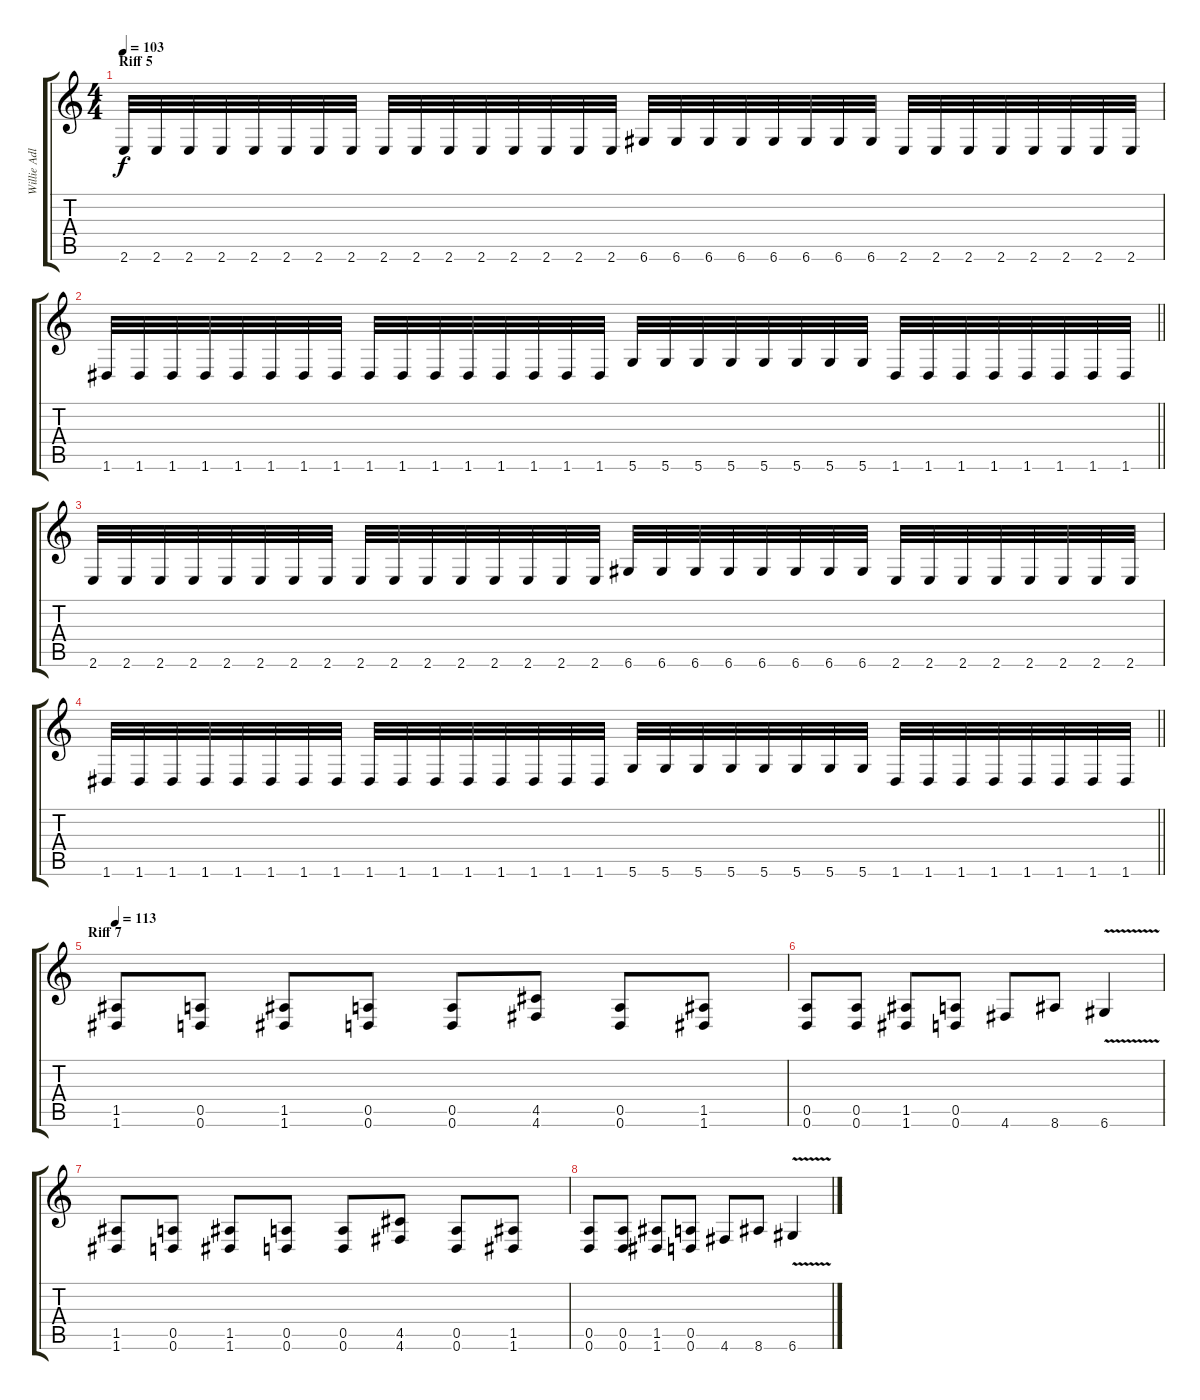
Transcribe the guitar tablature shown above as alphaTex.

\track ("Willie Adler" "Willie Adl") {instrument distortionguitar}
\staff {score tabs}
\tuning (E4 B3 G3 D3 A2 D2) {hide}
\ts (4 4)
\section ("" "Riff 5")
\tempo 103
\clef g2
\ks c
2.6.32{dy f} 2.6.32 2.6.32 2.6.32 2.6.32 2.6.32 2.6.32 2.6.32 2.6.32 2.6.32 2.6.32 2.6.32 2.6.32 2.6.32 2.6.32 2.6.32 6.6.32 6.6.32 6.6.32 6.6.32 6.6.32 6.6.32 6.6.32 6.6.32 2.6.32 2.6.32 2.6.32 2.6.32 2.6.32 2.6.32 2.6.32 2.6.32 |
\barLineRight lightlight
1.6.32 1.6.32 1.6.32 1.6.32 1.6.32 1.6.32 1.6.32 1.6.32 1.6.32 1.6.32 1.6.32 1.6.32 1.6.32 1.6.32 1.6.32 1.6.32 5.6.32 5.6.32 5.6.32 5.6.32 5.6.32 5.6.32 5.6.32 5.6.32 1.6.32 1.6.32 1.6.32 1.6.32 1.6.32 1.6.32 1.6.32 1.6.32 |
2.6.32 2.6.32 2.6.32 2.6.32 2.6.32 2.6.32 2.6.32 2.6.32 2.6.32 2.6.32 2.6.32 2.6.32 2.6.32 2.6.32 2.6.32 2.6.32 6.6.32 6.6.32 6.6.32 6.6.32 6.6.32 6.6.32 6.6.32 6.6.32 2.6.32 2.6.32 2.6.32 2.6.32 2.6.32 2.6.32 2.6.32 2.6.32 |
\barLineRight lightlight
1.6.32 1.6.32 1.6.32 1.6.32 1.6.32 1.6.32 1.6.32 1.6.32 1.6.32 1.6.32 1.6.32 1.6.32 1.6.32 1.6.32 1.6.32 1.6.32 5.6.32 5.6.32 5.6.32 5.6.32 5.6.32 5.6.32 5.6.32 5.6.32 1.6.32 1.6.32 1.6.32 1.6.32 1.6.32 1.6.32 1.6.32 1.6.32 |
\section ("" "Riff 7")
\tempo 113
(1.5 1.6).8 (0.5 0.6).8 (1.5 1.6).8 (0.5 0.6).8 (0.5 0.6).8 (4.5 4.6).8 (0.5 0.6).8 (1.5 1.6).8 |
(0.5 0.6).8 (0.5 0.6).8 (1.5 1.6).8 (0.5 0.6).8 4.6.8 8.6.8 6.6{v}.4 |
(1.5 1.6).8 (0.5 0.6).8 (1.5 1.6).8 (0.5 0.6).8 (0.5 0.6).8 (4.5 4.6).8 (0.5 0.6).8 (1.5 1.6).8 |
(0.5 0.6).8 (0.5 0.6).8 (1.5 1.6).8 (0.5 0.6).8 4.6.8 8.6.8 6.6{v}.4
